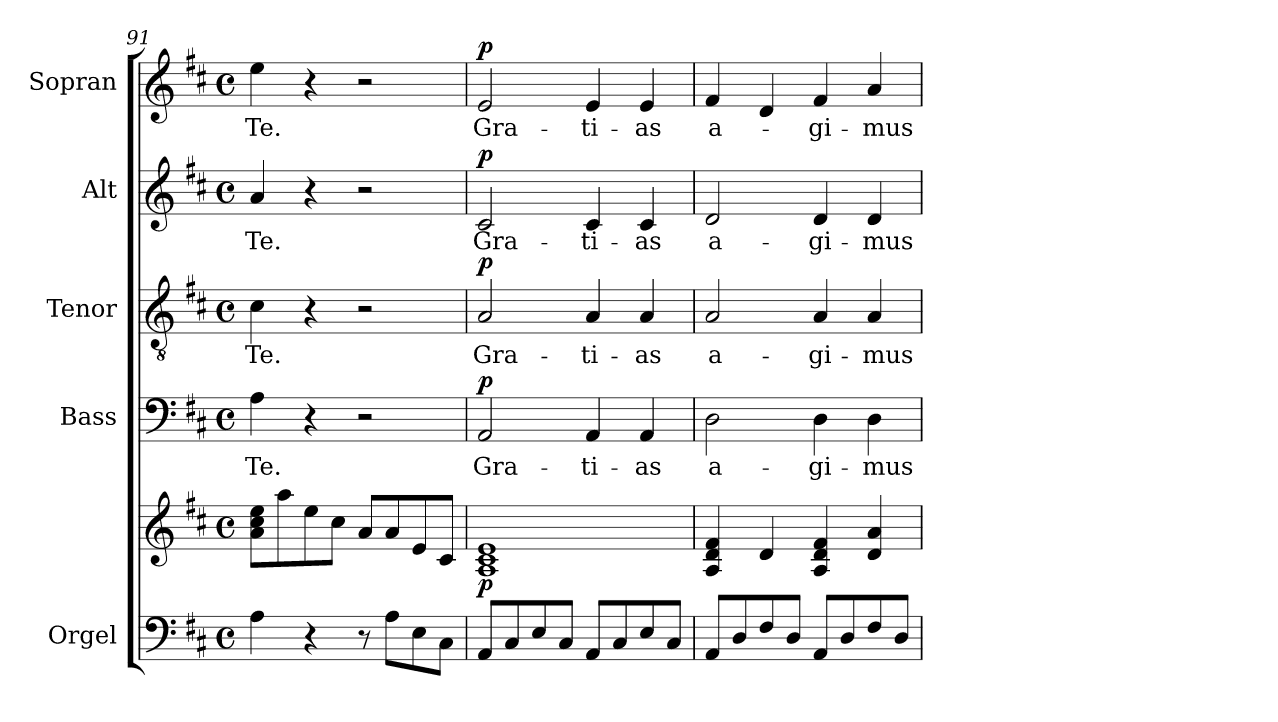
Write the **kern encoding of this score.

**kern	**kern	**dynam	**kern	**text	**dynam	**kern	**text	**dynam	**kern	**text	**dynam	**kern	**text	**dynam
*part5	*part5	*part5	*part4	*part4	*part4	*part3	*part3	*part3	*part2	*part2	*part2	*part1	*part1	*part1
*staff6	*staff5	*staff5/6	*staff4	*staff4	*staff4	*staff3	*staff3	*staff3	*staff2	*staff2	*staff2	*staff1	*staff1	*staff1
*I"Orgel	*	*	*I"Bass	*	*	*I"Tenor	*	*	*I"Alt	*	*	*I"Sopran	*	*
*I'Org.	*	*	*I'B.	*	*	*I'T.	*	*	*I'A.	*	*	*I'S.	*	*
*clefF4	*clefG2	*	*clefF4	*	*	*clefGv2	*	*	*clefG2	*	*	*clefG2	*	*
*k[f#c#]	*k[f#c#]	*	*k[f#c#]	*	*	*k[f#c#]	*	*	*k[f#c#]	*	*	*k[f#c#]	*	*
*D:	*D:	*	*D:	*	*	*D:	*	*	*D:	*	*	*D:	*	*
*M4/4	*M4/4	*	*M4/4	*	*	*M4/4	*	*	*M4/4	*	*	*M4/4	*	*
*met(c)	*met(c)	*	*met(c)	*	*	*met(c)	*	*	*met(c)	*	*	*met(c)	*	*
=91	=91	=91	=91	=91	=91	=91	=91	=91	=91	=91	=91	=91	=91	=91
!	!	!	!	!LO:LY:b	!	!	!LO:LY:b	!	!	!LO:LY:b	!	!	!LO:LY:b	!
4A\	8a\ 8cc#\ 8ee\L	.	4A\	Te.	.	4c#\	Te.	.	4a/	Te.	.	4ee\	Te.	.
.	8aa\	.	.	.	.	.	.	.	.	.	.	.	.	.
4r	8ee\	.	4r	.	.	4r	.	.	4r	.	.	4r	.	.
.	8cc#\J	.	.	.	.	.	.	.	.	.	.	.	.	.
8r	8a/L	.	2r	.	.	2r	.	.	2r	.	.	2r	.	.
8A\L	8a/	.	.	.	.	.	.	.	.	.	.	.	.	.
8E\	8e/	.	.	.	.	.	.	.	.	.	.	.	.	.
8C#\J	8c#/J	.	.	.	.	.	.	.	.	.	.	.	.	.
=92	=92	=92	=92	=92	=92	=92	=92	=92	=92	=92	=92	=92	=92	=92
!	!	!LO:DY:b	!	!LO:LY:b	!LO:DY:a	!	!LO:LY:b	!LO:DY:a	!	!LO:LY:b	!LO:DY:a	!	!LO:LY:b	!LO:DY:a
8AA/L	1A 1c# 1e	p	2AA/	Gra-	p	2A/	Gra-	p	2c#/	Gra-	p	2e/	Gra-	p
8C#/	.	.	.	.	.	.	.	.	.	.	.	.	.	.
8E/	.	.	.	.	.	.	.	.	.	.	.	.	.	.
8C#/J	.	.	.	.	.	.	.	.	.	.	.	.	.	.
!	!	!	!	!LO:LY:b	!	!	!LO:LY:b	!	!	!LO:LY:b	!	!	!LO:LY:b	!
8AA/L	.	.	4AA/	-ti-	.	4A/	-ti-	.	4c#/	-ti-	.	4e/	-ti-	.
8C#/	.	.	.	.	.	.	.	.	.	.	.	.	.	.
!	!	!	!	!LO:LY:b	!	!	!LO:LY:b	!	!	!LO:LY:b	!	!	!LO:LY:b	!
8E/	.	.	4AA/	-as	.	4A/	-as	.	4c#/	-as	.	4e/	-as	.
8C#/J	.	.	.	.	.	.	.	.	.	.	.	.	.	.
!!LO:PB:g=z
=93	=93	=93	=93	=93	=93	=93	=93	=93	=93	=93	=93	=93	=93	=93
!	!	!	!	!LO:LY:b	!	!	!LO:LY:b	!	!	!LO:LY:b	!	!	!LO:LY:b	!
8AA/L	4A/ 4d/ 4f#/	.	2D\	a-	.	2A/	a-	.	2d/	a-	.	4f#/	a-	.
8D/	.	.	.	.	.	.	.	.	.	.	.	.	.	.
8F#/	4d/	.	.	.	.	.	.	.	.	.	.	4d/	.	.
8D/J	.	.	.	.	.	.	.	.	.	.	.	.	.	.
!	!	!	!	!LO:LY:b	!	!	!LO:LY:b	!	!	!LO:LY:b	!	!	!LO:LY:b	!
8AA/L	4A/ 4d/ 4f#/	.	4D\	-gi-	.	4A/	-gi-	.	4d/	-gi-	.	4f#/	-gi-	.
8D/	.	.	.	.	.	.	.	.	.	.	.	.	.	.
!	!	!	!	!LO:LY:b	!	!	!LO:LY:b	!	!	!LO:LY:b	!	!	!LO:LY:b	!
8F#/	4d/ 4a/	.	4D\	-mus	.	4A/	-mus	.	4d/	-mus	.	4a/	-mus	.
8D/J	.	.	.	.	.	.	.	.	.	.	.	.	.	.
=	=	=	=	=	=	=	=	=	=	=	=	=	=	=
*-	*-	*-	*-	*-	*-	*-	*-	*-	*-	*-	*-	*-	*-	*-
